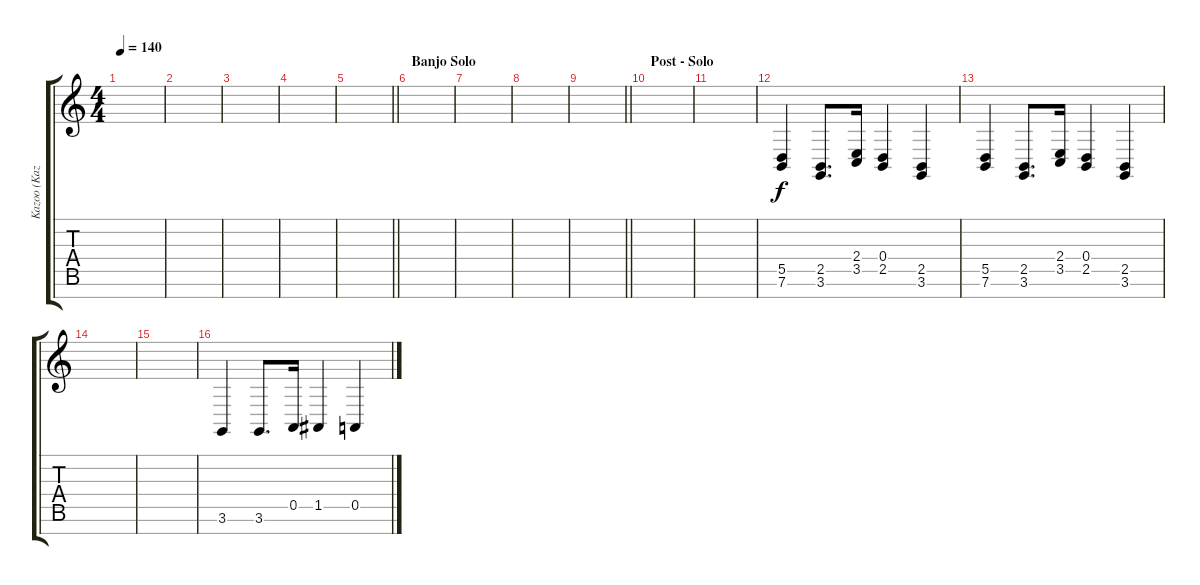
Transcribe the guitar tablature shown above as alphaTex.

\track ("Kazoo (Kazooie)" "Kazoo (Kaz") {instrument clarinet}
\staff {score tabs}
\tuning (E4 B3 G3 D3 A2 E2 B1) {hide}
\ts (4 4)
\tempo 140
\clef g2
\ks c
|
|
|
|
\barLineRight lightlight
|
\section ("" "Banjo Solo")
|
|
|
\barLineRight lightlight
|
\section ("" "Post - Solo")
|
|
(5.5 7.6).4 (2.5 3.6).8{d} (2.4 3.5).16 (0.4 2.5).4 (2.5 3.6).4 |
(5.5 7.6).4 (2.5 3.6).8{d} (2.4 3.5).16 (0.4 2.5).4 (2.5 3.6).4 |
|
|
3.6.4 3.6.8{d} 0.5.16 1.5.4 0.5.4
